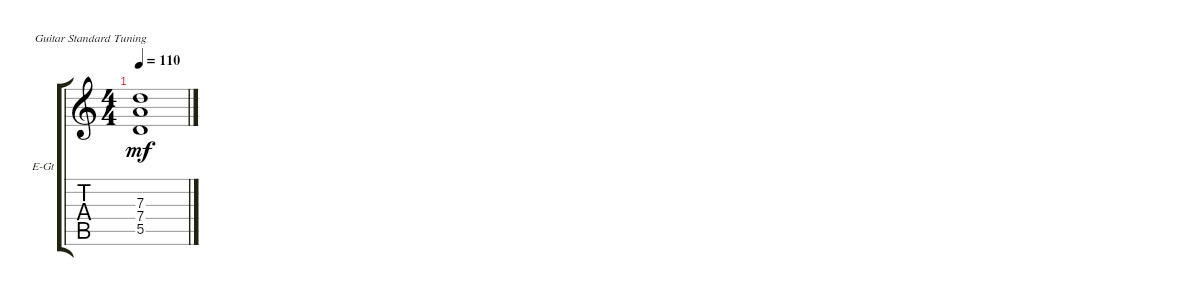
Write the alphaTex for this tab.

\defaultSystemsLayout 4
\bracketExtendMode groupsimilarinstruments
\firstSystemTrackNameOrientation horizontal
\otherSystemsTrackNameOrientation horizontal
\track ("Rythem2" "E-Gt") {instrument distortionguitar}
\staff {score tabs}
\tuning (E4 B3 G3 D3 A2 E2)
\ts (4 4)
\tempo 110
\clef g2
\ks c
(5.5 7.4 7.3).1{dy mf}
